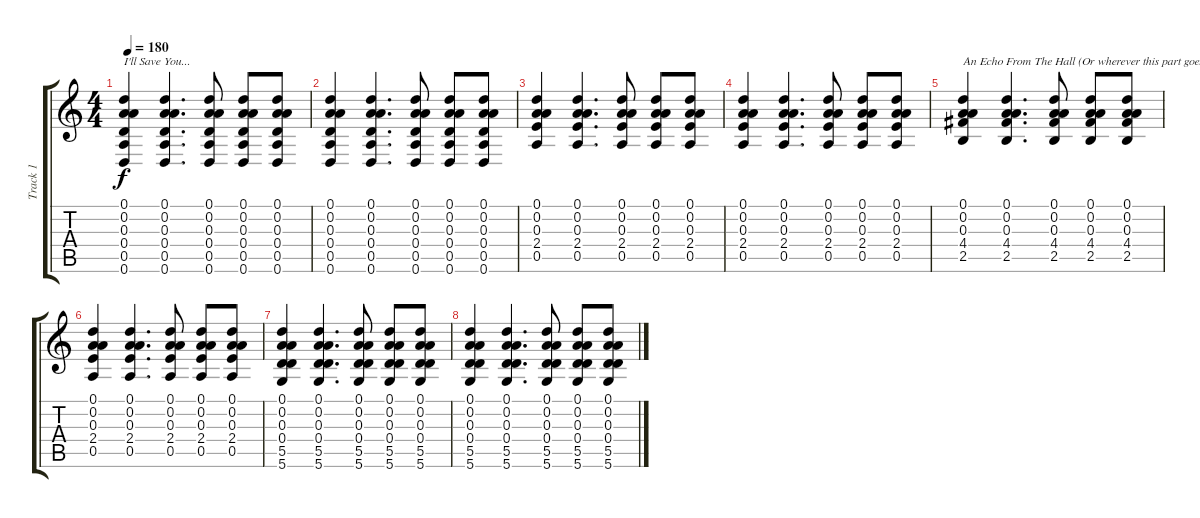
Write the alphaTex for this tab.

\track ("Track 1" "Track 1") {instrument acousticguitarsteel}
\staff {score tabs}
\tuning (D4 A3 A3 D3 A2 D2) {hide}
\ts (4 4)
\tempo 180
\clef g2
\ks c
(0.1 0.2 0.3 0.4 0.5 0.6).4{txt "I'll Save You..." dy f} (0.1 0.2 0.3 0.4 0.5 0.6).4{d} (0.1 0.2 0.3 0.4 0.5 0.6).8 (0.1 0.2 0.3 0.4 0.5 0.6).8 (0.1 0.2 0.3 0.4 0.5 0.6).8 |
(0.1 0.2 0.3 0.4 0.5 0.6).4 (0.1 0.2 0.3 0.4 0.5 0.6).4{d} (0.1 0.2 0.3 0.4 0.5 0.6).8 (0.1 0.2 0.3 0.4 0.5 0.6).8 (0.1 0.2 0.3 0.4 0.5 0.6).8 |
(0.1 0.2 0.3 2.4 0.5).4 (0.1 0.2 0.3 2.4 0.5).4{d} (0.1 0.2 0.3 2.4 0.5).8 (0.1 0.2 0.3 2.4 0.5).8 (0.1 0.2 0.3 2.4 0.5).8 |
(0.1 0.2 0.3 2.4 0.5).4 (0.1 0.2 0.3 2.4 0.5).4{d} (0.1 0.2 0.3 2.4 0.5).8 (0.1 0.2 0.3 2.4 0.5).8 (0.1 0.2 0.3 2.4 0.5).8 |
(0.1 0.2 0.3 4.4 2.5).4{txt "An Echo From The Hall (Or wherever this part goes)"} (0.1 0.2 0.3 4.4 2.5).4{d} (0.1 0.2 0.3 4.4 2.5).8 (0.1 0.2 0.3 4.4 2.5).8 (0.1 0.2 0.3 4.4 2.5).8 |
(0.1 0.2 0.3 2.4 0.5).4 (0.1 0.2 0.3 2.4 0.5).4{d} (0.1 0.2 0.3 2.4 0.5).8 (0.1 0.2 0.3 2.4 0.5).8 (0.1 0.2 0.3 2.4 0.5).8 |
(0.1 0.2 0.3 0.4 5.5 5.6).4 (0.1 0.2 0.3 0.4 5.5 5.6).4{d} (0.1 0.2 0.3 0.4 5.5 5.6).8 (0.1 0.2 0.3 0.4 5.5 5.6).8 (0.1 0.2 0.3 0.4 5.5 5.6).8 |
(0.1 0.2 0.3 0.4 5.5 5.6).4 (0.1 0.2 0.3 0.4 5.5 5.6).4{d} (0.1 0.2 0.3 0.4 5.5 5.6).8 (0.1 0.2 0.3 0.4 5.5 5.6).8 (0.1 0.2 0.3 0.4 5.5 5.6).8
